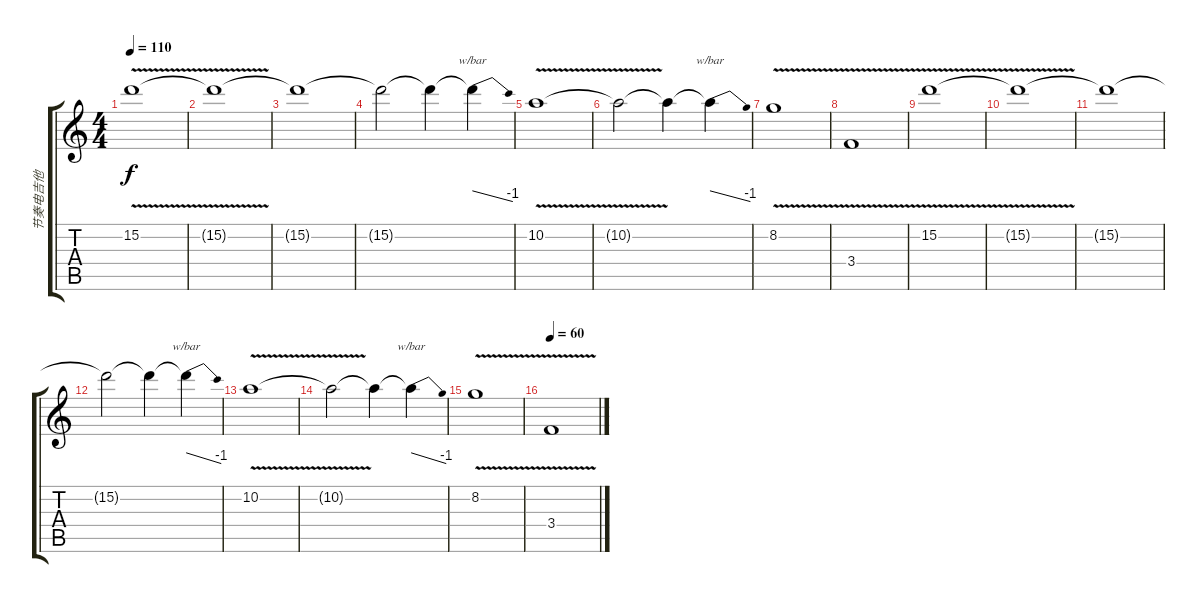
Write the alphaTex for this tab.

\track ("节奏电吉他" "节奏电吉他") {instrument overdrivenguitar}
\staff {score tabs}
\tuning (E4 B3 G3 D3 A2 E2) {hide}
\ts (4 4)
\tempo 110
\clef g2
\ks c
15.2{v}.1{dy f volume 8} |
15.2{t}.1 |
15.2{t}.1 |
15.2{t}.2 15.2{t}.4{volume 6} 15.2{t}.4{tbe (dive default 0 0 60 -4)} |
10.2{v}.1{volume 8} |
10.2{t}.2 10.2{t}.4 10.2{t}.4{tbe (dive default 0 0 60 -4) volume 4} |
8.2{v}.1{volume 8} |
3.4{v}.1 |
15.2{v}.1{txt "" volume 8} |
15.2{t}.1 |
15.2{t}.1 |
15.2{t}.2 15.2{t}.4{volume 6} 15.2{t}.4{tbe (dive default 0 0 60 -4)} |
10.2{v}.1{volume 8} |
10.2{t}.2 10.2{t}.4 10.2{t}.4{tbe (dive default 0 0 60 -4) volume 4} |
8.2{v}.1{volume 8} |
\tempo 60
3.4{v}.1
